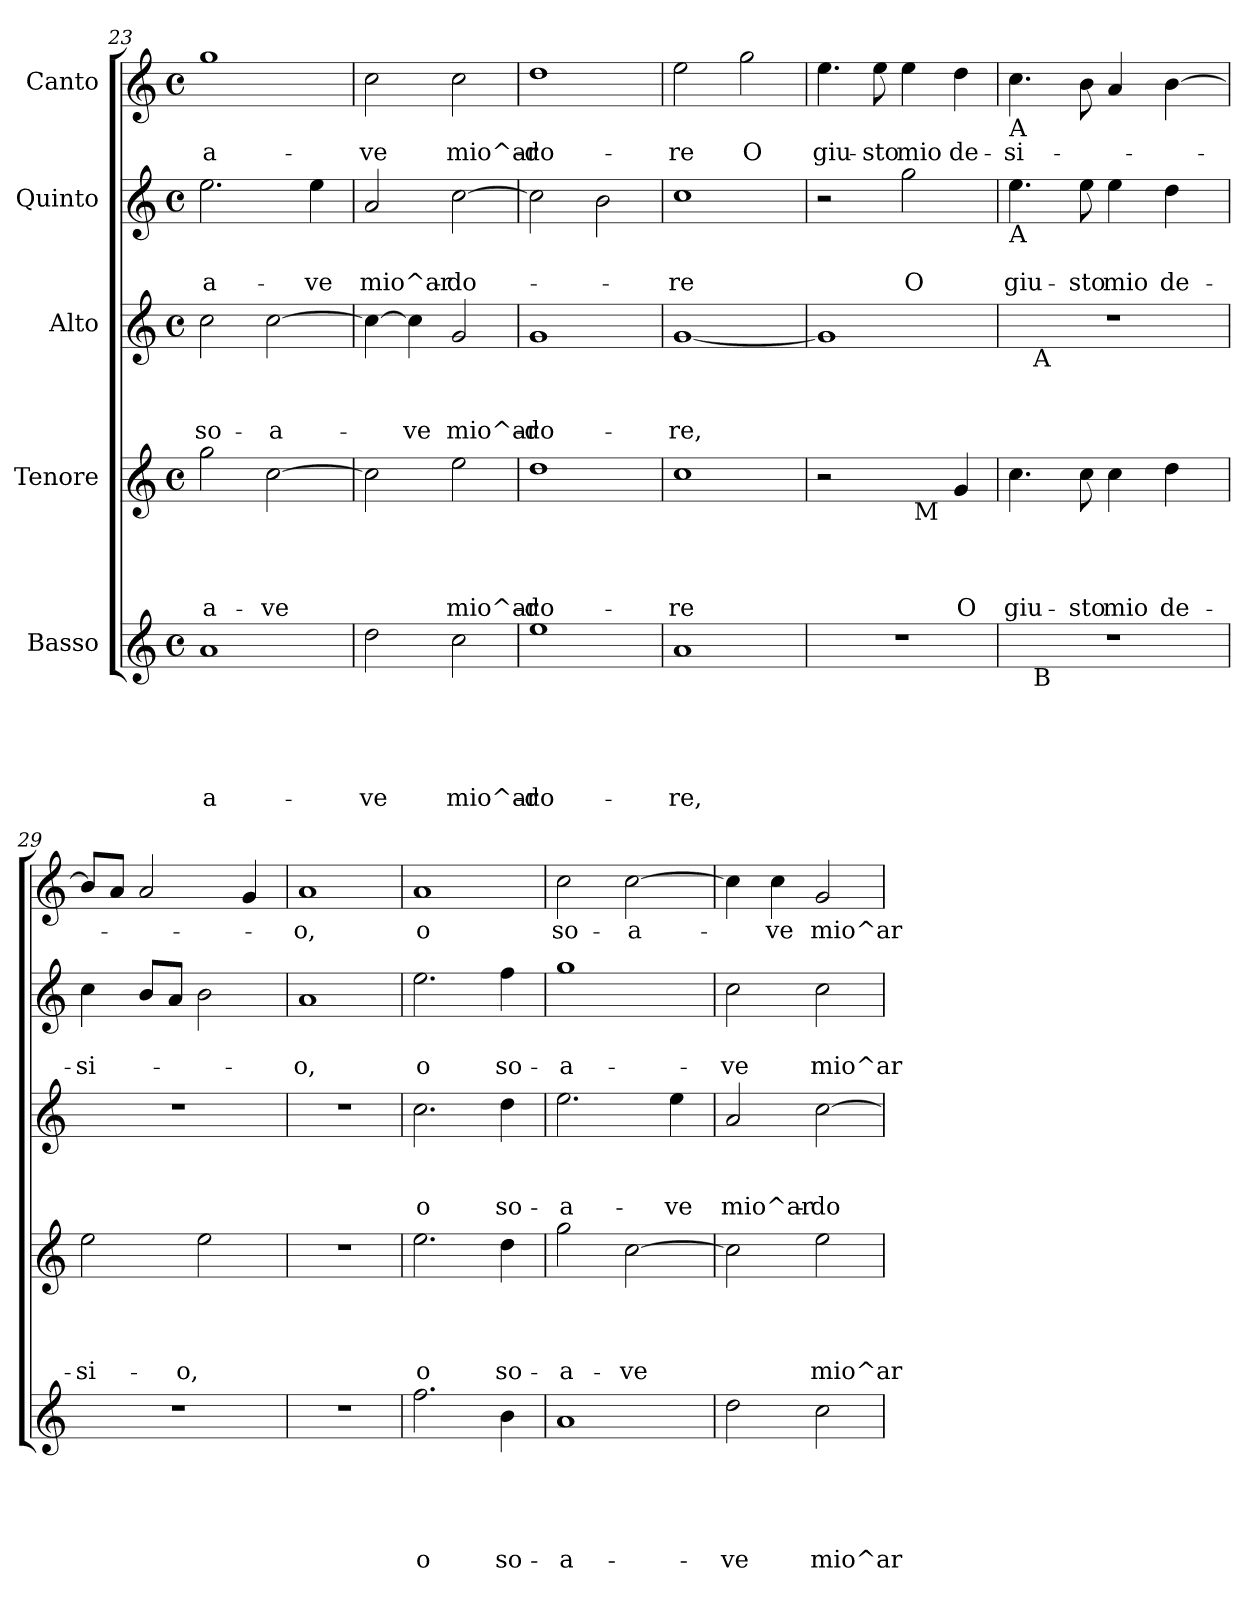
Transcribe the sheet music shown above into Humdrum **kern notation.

**kern	**text	**text	**text	**text	**text	**kern	**text	**text	**text	**text	**kern	**text	**text	**text	**kern	**text	**text	**kern	**text
*part5	*part5	*part5	*part5	*part5	*part5	*part4	*part4	*part4	*part4	*part4	*part3	*part3	*part3	*part3	*part2	*part2	*part2	*part1	*part1
*staff5	*staff5	*staff5	*staff5	*staff5	*staff5	*staff4	*staff4	*staff4	*staff4	*staff4	*staff3	*staff3	*staff3	*staff3	*staff2	*staff2	*staff2	*staff1	*staff1
*I"Basso	*	*	*	*	*	*I"Tenore	*	*	*	*	*I"Alto	*	*	*	*I"Quinto	*	*	*I"Canto	*
*clefG2	*	*	*	*	*	*clefG2	*	*	*	*	*clefG2	*	*	*	*clefG2	*	*	*clefG2	*
*k[]	*	*	*	*	*	*k[]	*	*	*	*	*k[]	*	*	*	*k[]	*	*	*k[]	*
*C:	*	*	*	*	*	*C:	*	*	*	*	*C:	*	*	*	*C:	*	*	*C:	*
*M4/4	*	*	*	*	*	*M4/4	*	*	*	*	*M4/4	*	*	*	*M4/4	*	*	*M4/4	*
*met(c)	*	*	*	*	*	*met(c)	*	*	*	*	*met(c)	*	*	*	*met(c)	*	*	*met(c)	*
=23	=23	=23	=23	=23	=23	=23	=23	=23	=23	=23	=23	=23	=23	=23	=23	=23	=23	=23	=23
!	!	!	!	!	!LO:LY:b	!	!	!	!	!LO:LY:b	!	!	!	!LO:LY:b	!	!	!LO:LY:b	!	!LO:LY:b
1a	.	.	.	.	-a-	2gg\	.	.	.	-a-	2cc\	.	.	so-	2.ee\	.	-a-	1gg	-a-
!	!	!	!	!	!	!	!	!	!	!LO:LY:b	!	!	!	!LO:LY:b	!	!	!	!	!
.	.	.	.	.	.	[>2cc\	.	.	.	-ve	[>2cc\	.	.	-a-	.	.	.	.	.
!	!	!	!	!	!	!	!	!	!	!	!	!	!	!	!	!	!LO:LY:b	!	!
.	.	.	.	.	.	.	.	.	.	.	.	.	.	.	4ee\	.	-ve	.	.
=24	=24	=24	=24	=24	=24	=24	=24	=24	=24	=24	=24	=24	=24	=24	=24	=24	=24	=24	=24
!	!	!	!	!	!LO:LY:b	!	!	!	!	!	!	!	!	!	!	!	!LO:LY:b	!	!LO:LY:b
2dd\	.	.	.	.	-ve	2cc\]	.	.	.	.	4cc\_	.	.	.	2a/	.	mio^ar-	2cc\	-ve
!	!	!	!	!	!	!	!	!	!	!	!	!	!	!LO:LY:b	!	!	!	!	!
.	.	.	.	.	.	.	.	.	.	.	4cc\]	.	.	-ve	.	.	.	.	.
!	!	!	!	!	!LO:LY:b	!	!	!	!	!LO:LY:b	!	!	!	!LO:LY:b	!	!	!LO:LY:b	!	!LO:LY:b
2cc\	.	.	.	.	mio^ar-	2ee\	.	.	.	mio^ar-	2g/	.	.	mio^ar-	[>2cc\	.	-do-	2cc\	mio^ar-
=25	=25	=25	=25	=25	=25	=25	=25	=25	=25	=25	=25	=25	=25	=25	=25	=25	=25	=25	=25
!	!	!	!	!	!LO:LY:b	!	!	!	!	!LO:LY:b	!	!	!	!LO:LY:b	!	!	!	!	!LO:LY:b
1ee	.	.	.	.	-do-	1dd	.	.	.	-do-	1g	.	.	-do-	2cc\]	.	.	1dd	-do-
.	.	.	.	.	.	.	.	.	.	.	.	.	.	.	2b\	.	.	.	.
=26	=26	=26	=26	=26	=26	=26	=26	=26	=26	=26	=26	=26	=26	=26	=26	=26	=26	=26	=26
!	!	!	!	!	!LO:LY:b	!	!	!	!	!LO:LY:b	!	!	!	!LO:LY:b	!	!	!LO:LY:b	!	!LO:LY:b
1a	.	.	.	.	-re,	1cc	.	.	.	-re	[<1g	.	.	-re,	1cc	.	-re	2ee\	-re
!	!	!	!	!	!	!	!	!	!	!	!	!	!	!	!	!	!	!	!LO:LY:b
.	.	.	.	.	.	.	.	.	.	.	.	.	.	.	.	.	.	2gg\	O
=27	=27	=27	=27	=27	=27	=27	=27	=27	=27	=27	=27	=27	=27	=27	=27	=27	=27	=27	=27
!	!	!	!	!	!	!	!	!	!	!	!	!	!	!	!	!	!	!	!LO:LY:b
*	*	*	*	*	*	*^	*	*	*	*	*	*	*	*	*	*	*	*	*
1r	.	.	.	.	.	2r	2ryy	.	.	.	.	1g]	.	.	.	2r	.	.	4.ee\	giu-
!	!	!	!	!	!	!	!	!	!	!	!	!	!	!	!	!	!	!	!	!LO:LY:b
.	.	.	.	.	.	.	.	.	.	.	.	.	.	.	.	.	.	.	8ee\	-sto
!	!	!	!	!	!	!	!	!	!	!	!	!	!	!	!	!	!	!LO:LY:b	!	!LO:LY:b
.	.	.	.	.	.	4ryy	32ryy	.	.	.	.	.	.	.	.	2gg\	.	O	4ee\	mio
!	!	!	!	!	!	!	!LO:TX:b:t=M	!	!	!	!	!	!	!	!	!	!	!	!	!
.	.	.	.	.	.	.	4...ryy	.	.	.	.	.	.	.	.	.	.	.	.	.
!	!	!	!	!	!	!	!	!	!	!	!LO:LY:b	!	!	!	!	!	!	!	!	!LO:LY:b
.	.	.	.	.	.	4g/	.	.	.	.	O	.	.	.	.	.	.	.	4dd\	de-
!!LO:LB:g=z
=28	=28	=28	=28	=28	=28	=28	=28	=28	=28	=28	=28	=28	=28	=28	=28	=28	=28	=28	=28	=28
!	!	!	!	!	!	!	!	!	!	!	!	!	!	!	!	!	!	!	!LO:TX:b:t=A	!
!	!	!	!	!	!	!	!	!	!	!	!	!	!	!	!	!LO:TX:b:t=A	!	!	!	!
!	!	!	!	!	!	!LO:TX:b:t=A	!	!	!	!	!	!	!	!	!	!	!	!	!	!
!	!	!	!	!	!	!	!	!	!	!	!LO:LY:b	!	!	!	!	!	!	!LO:LY:b	!	!LO:LY:b
*^	*	*	*	*	*	*v	*v	*	*	*	*	*^	*	*	*	*	*	*	*	*
1r	16.ryy	.	.	.	.	.	4.cc\	.	.	.	giu-	1r	16.ryy	.	.	.	4.ee\	.	giu-	4.cc\	-si-
!	!	!	!	!	!	!	!	!	!	!	!	!	!LO:TX:b:t=A	!	!	!	!	!	!	!	!
!	!LO:TX:b:t=B	!	!	!	!	!	!	!	!	!	!	!	!	!	!	!	!	!	!	!	!
.	2ryy	.	.	.	.	.	.	.	.	.	.	.	2ryy	.	.	.	.	.	.	.	.
!	!	!	!	!	!	!	!	!	!	!	!LO:LY:b	!	!	!	!	!	!	!	!LO:LY:b	!	!
.	.	.	.	.	.	.	8cc\	.	.	.	-sto	.	.	.	.	.	8ee\	.	-sto	8b\	.
!	!	!	!	!	!	!	!	!	!	!	!LO:LY:b	!	!	!	!	!	!	!	!LO:LY:b	!	!
.	.	.	.	.	.	.	4cc\	.	.	.	mio	.	.	.	.	.	4ee\	.	mio	4a/	.
.	4ryy	.	.	.	.	.	.	.	.	.	.	.	4ryy	.	.	.	.	.	.	.	.
!	!	!	!	!	!	!	!	!	!	!	!LO:LY:b	!	!	!	!	!	!	!	!LO:LY:b	!	!
.	.	.	.	.	.	.	4dd\	.	.	.	de-	.	.	.	.	.	4dd\	.	de-	[>4b\	.
.	8ryy	.	.	.	.	.	.	.	.	.	.	.	8ryy	.	.	.	.	.	.	.	.
.	32ryy	.	.	.	.	.	.	.	.	.	.	.	32ryy	.	.	.	.	.	.	.	.
=29	=29	=29	=29	=29	=29	=29	=29	=29	=29	=29	=29	=29	=29	=29	=29	=29	=29	=29	=29	=29	=29
!	!	!	!	!	!	!	!	!	!	!	!LO:LY:b	!	!	!	!	!	!	!	!LO:LY:b	!	!
*v	*v	*	*	*	*	*	*	*	*	*	*	*v	*v	*	*	*	*	*	*	*	*
1r	.	.	.	.	.	2ee\	.	.	.	-si-	1r	.	.	.	4cc\	.	-si-	8b/L]	.
.	.	.	.	.	.	.	.	.	.	.	.	.	.	.	.	.	.	8a/J	.
.	.	.	.	.	.	.	.	.	.	.	.	.	.	.	8b/L	.	.	2a/	.
.	.	.	.	.	.	.	.	.	.	.	.	.	.	.	8a/J	.	.	.	.
!	!	!	!	!	!	!	!	!	!	!LO:LY:b	!	!	!	!	!	!	!	!	!
.	.	.	.	.	.	2ee\	.	.	.	-o,	.	.	.	.	2b\	.	.	.	.
.	.	.	.	.	.	.	.	.	.	.	.	.	.	.	.	.	.	4g/	.
=30	=30	=30	=30	=30	=30	=30	=30	=30	=30	=30	=30	=30	=30	=30	=30	=30	=30	=30	=30
!	!	!	!	!	!	!	!	!	!	!	!	!	!	!	!	!	!LO:LY:b	!	!LO:LY:b
1r	.	.	.	.	.	1r	.	.	.	.	1r	.	.	.	1a	.	-o,	1a	-o,
=31	=31	=31	=31	=31	=31	=31	=31	=31	=31	=31	=31	=31	=31	=31	=31	=31	=31	=31	=31
!	!	!	!	!	!LO:LY:b	!	!	!	!	!LO:LY:b	!	!	!	!LO:LY:b	!	!	!LO:LY:b	!	!LO:LY:b
2.ff\	.	.	.	.	o	2.ee\	.	.	.	o	2.cc\	.	.	o	2.ee\	.	o	1a	o
!	!	!	!	!	!LO:LY:b	!	!	!	!	!LO:LY:b	!	!	!	!LO:LY:b	!	!	!LO:LY:b	!	!
4b\	.	.	.	.	so-	4dd\	.	.	.	so-	4dd\	.	.	so-	4ff\	.	so-	.	.
=32	=32	=32	=32	=32	=32	=32	=32	=32	=32	=32	=32	=32	=32	=32	=32	=32	=32	=32	=32
!	!	!	!	!	!LO:LY:b	!	!	!	!	!LO:LY:b	!	!	!	!LO:LY:b	!	!	!LO:LY:b	!	!LO:LY:b
1a	.	.	.	.	-a-	2gg\	.	.	.	-a-	2.ee\	.	.	-a-	1gg	.	-a-	2cc\	so-
!	!	!	!	!	!	!	!	!	!	!LO:LY:b	!	!	!	!	!	!	!	!	!LO:LY:b
.	.	.	.	.	.	[>2cc\	.	.	.	-ve	.	.	.	.	.	.	.	[>2cc\	-a-
!	!	!	!	!	!	!	!	!	!	!	!	!	!	!LO:LY:b	!	!	!	!	!
.	.	.	.	.	.	.	.	.	.	.	4ee\	.	.	-ve	.	.	.	.	.
=33	=33	=33	=33	=33	=33	=33	=33	=33	=33	=33	=33	=33	=33	=33	=33	=33	=33	=33	=33
!	!	!	!	!	!LO:LY:b	!	!	!	!	!	!	!	!	!LO:LY:b	!	!	!LO:LY:b	!	!
2dd\	.	.	.	.	-ve	2cc\]	.	.	.	.	2a/	.	.	mio^ar-	2cc\	.	-ve	4cc\]	.
!	!	!	!	!	!	!	!	!	!	!	!	!	!	!	!	!	!	!	!LO:LY:b
.	.	.	.	.	.	.	.	.	.	.	.	.	.	.	.	.	.	4cc\	-ve
!	!	!	!	!	!LO:LY:b	!	!	!	!	!LO:LY:b	!	!	!	!LO:LY:b	!	!	!LO:LY:b	!	!LO:LY:b
2cc\	.	.	.	.	mio^ar-	2ee\	.	.	.	mio^ar-	[>2cc\	.	.	-do-	2cc\	.	mio^ar-	2g/	mio^ar-
=	=	=	=	=	=	=	=	=	=	=	=	=	=	=	=	=	=	=	=
*-	*-	*-	*-	*-	*-	*-	*-	*-	*-	*-	*-	*-	*-	*-	*-	*-	*-	*-	*-
